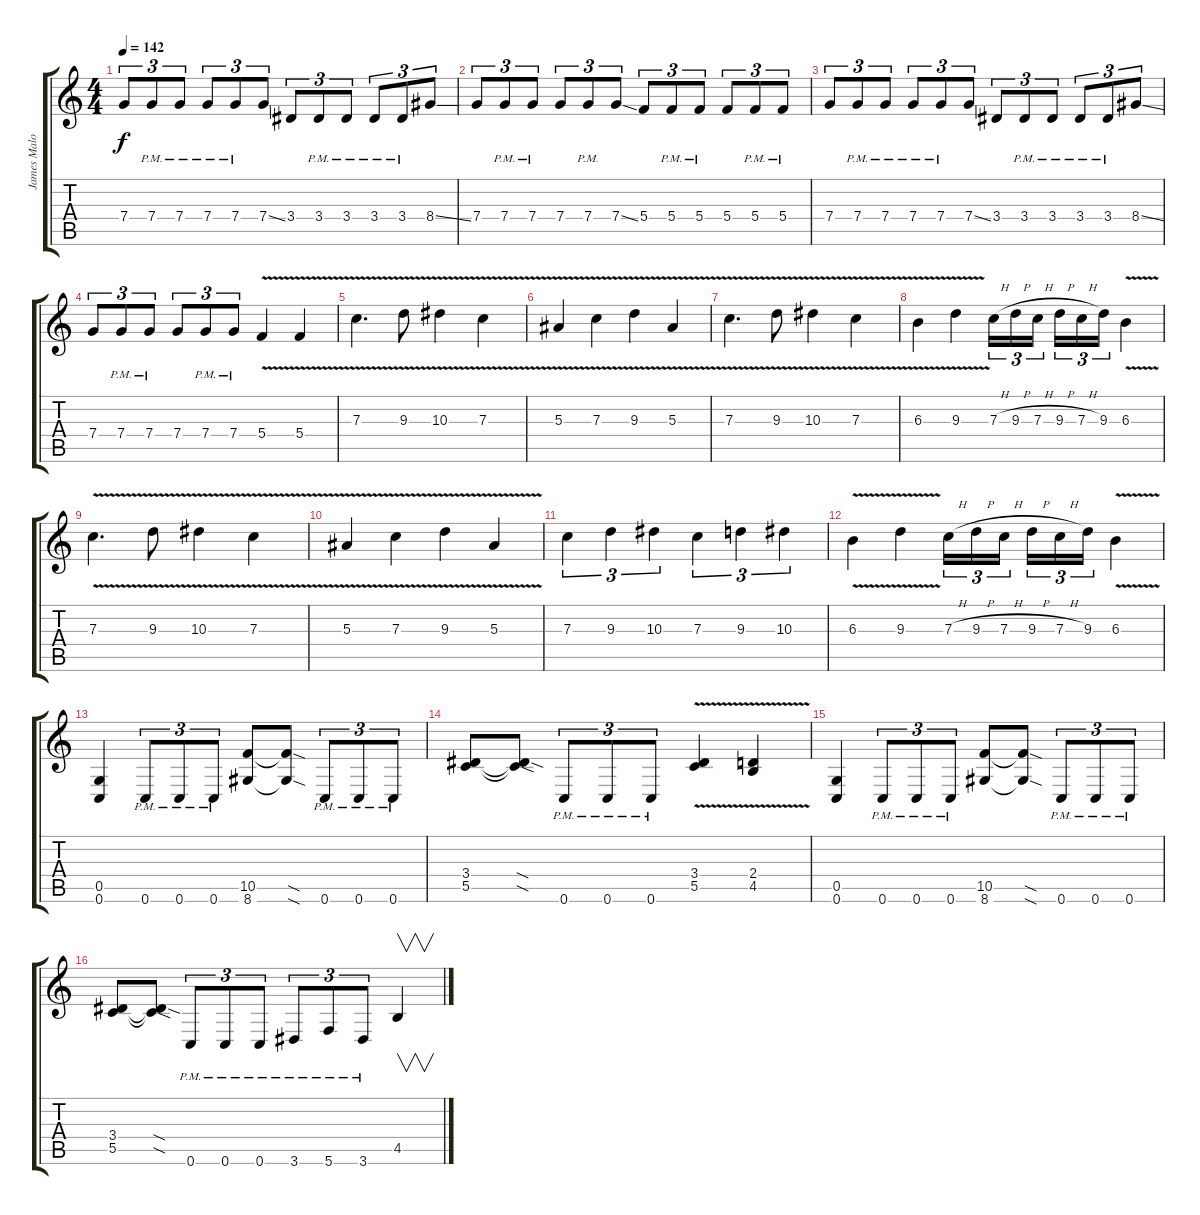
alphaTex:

\track ("James Malone Rhythm/Solo" "James Malo") {instrument distortionguitar}
\staff {score tabs}
\tuning (D4 A3 F3 C3 G2 C2) {hide}
\ts (4 4)
\tempo 142
\clef g2
\ks c
7.4.8{tu (3 2) dy f} 7.4{pm}.8{tu (3 2)} 7.4{pm}.8{tu (3 2)} 7.4{pm}.8{tu (3 2)} 7.4{pm}.8{tu (3 2)} 7.4{ss}.8{tu (3 2)} 3.4.8{tu (3 2)} 3.4{pm}.8{tu (3 2)} 3.4{pm}.8{tu (3 2)} 3.4{pm}.8{tu (3 2)} 3.4{pm}.8{tu (3 2)} 8.4{ss}.8{tu (3 2)} |
7.4.8{tu (3 2)} 7.4{pm}.8{tu (3 2)} 7.4{pm}.8{tu (3 2)} 7.4.8{tu (3 2)} 7.4{pm}.8{tu (3 2)} 7.4{ss}.8{tu (3 2)} 5.4.8{tu (3 2)} 5.4{pm}.8{tu (3 2)} 5.4{pm}.8{tu (3 2)} 5.4.8{tu (3 2)} 5.4{pm}.8{tu (3 2)} 5.4{pm}.8{tu (3 2)} |
7.4.8{tu (3 2)} 7.4{pm}.8{tu (3 2)} 7.4{pm}.8{tu (3 2)} 7.4{pm}.8{tu (3 2)} 7.4{pm}.8{tu (3 2)} 7.4{ss}.8{tu (3 2)} 3.4.8{tu (3 2)} 3.4{pm}.8{tu (3 2)} 3.4{pm}.8{tu (3 2)} 3.4{pm}.8{tu (3 2)} 3.4{pm}.8{tu (3 2)} 8.4{ss}.8{tu (3 2)} |
7.4.8{tu (3 2)} 7.4{pm}.8{tu (3 2)} 7.4{pm}.8{tu (3 2)} 7.4.8{tu (3 2)} 7.4{pm}.8{tu (3 2)} 7.4{pm}.8{tu (3 2)} 5.4{v}.4 5.4{v}.4 |
7.3{v}.4{d} 9.3{v}.8 10.3{v}.4 7.3{v}.4 |
5.3{v}.4 7.3{v}.4 9.3{v}.4 5.3{v}.4 |
7.3{v}.4{d} 9.3{v}.8 10.3{v}.4 7.3{v}.4 |
6.3{v}.4 9.3{v}.4 7.3{h}.16{tu (3 2)} 9.3{h}.16{tu (3 2)} 7.3{h}.16{tu (3 2) beam splitsecondary} 9.3{h}.16{tu (3 2)} 7.3{h}.16{tu (3 2)} 9.3.16{tu (3 2)} 6.3{v}.4 |
7.3{v}.4{d} 9.3{v}.8 10.3{v}.4 7.3{v}.4 |
5.3{v}.4 7.3{v}.4 9.3{v}.4 5.3{v}.4 |
7.3.4{tu (3 2)} 9.3.4{tu (3 2)} 10.3.4{tu (3 2)} 7.3.4{tu (3 2)} 9.3.4{tu (3 2)} 10.3.4{tu (3 2)} |
6.3{v}.4 9.3{v}.4 7.3{h}.16{tu (3 2)} 9.3{h}.16{tu (3 2)} 7.3{h}.16{tu (3 2) beam splitsecondary} 9.3{h}.16{tu (3 2)} 7.3{h}.16{tu (3 2)} 9.3.16{tu (3 2)} 6.3{v}.4 |
(0.5 0.6).4 0.6{pm}.8{tu (3 2)} 0.6{pm}.8{tu (3 2)} 0.6{pm}.8{tu (3 2)} (10.5 8.6).8 (10.5{sod t} 8.6{sod t}).8 0.6{pm}.8{tu (3 2)} 0.6{pm}.8{tu (3 2)} 0.6{pm}.8{tu (3 2)} |
(3.4 5.5).8 (3.4{sod t} 5.5{sod t}).8 0.6{pm}.8{tu (3 2)} 0.6{pm}.8{tu (3 2)} 0.6{pm}.8{tu (3 2)} (3.4{v} 5.5{v}).4 (2.4{v} 4.5{v}).4 |
(0.5 0.6).4 0.6{pm}.8{tu (3 2)} 0.6{pm}.8{tu (3 2)} 0.6{pm}.8{tu (3 2)} (10.5 8.6).8 (10.5{sod t} 8.6{sod t}).8 0.6{pm}.8{tu (3 2)} 0.6{pm}.8{tu (3 2)} 0.6{pm}.8{tu (3 2)} |
(3.4 5.5).8 (3.4{sod t} 5.5{sod t}).8 0.6{pm}.8{tu (3 2)} 0.6{pm}.8{tu (3 2)} 0.6{pm}.8{tu (3 2)} 3.6{pm}.8{tu (3 2)} 5.6{pm}.8{tu (3 2)} 3.6{pm}.8{tu (3 2)} 4.5.4{v instrument guitarharmonics}
